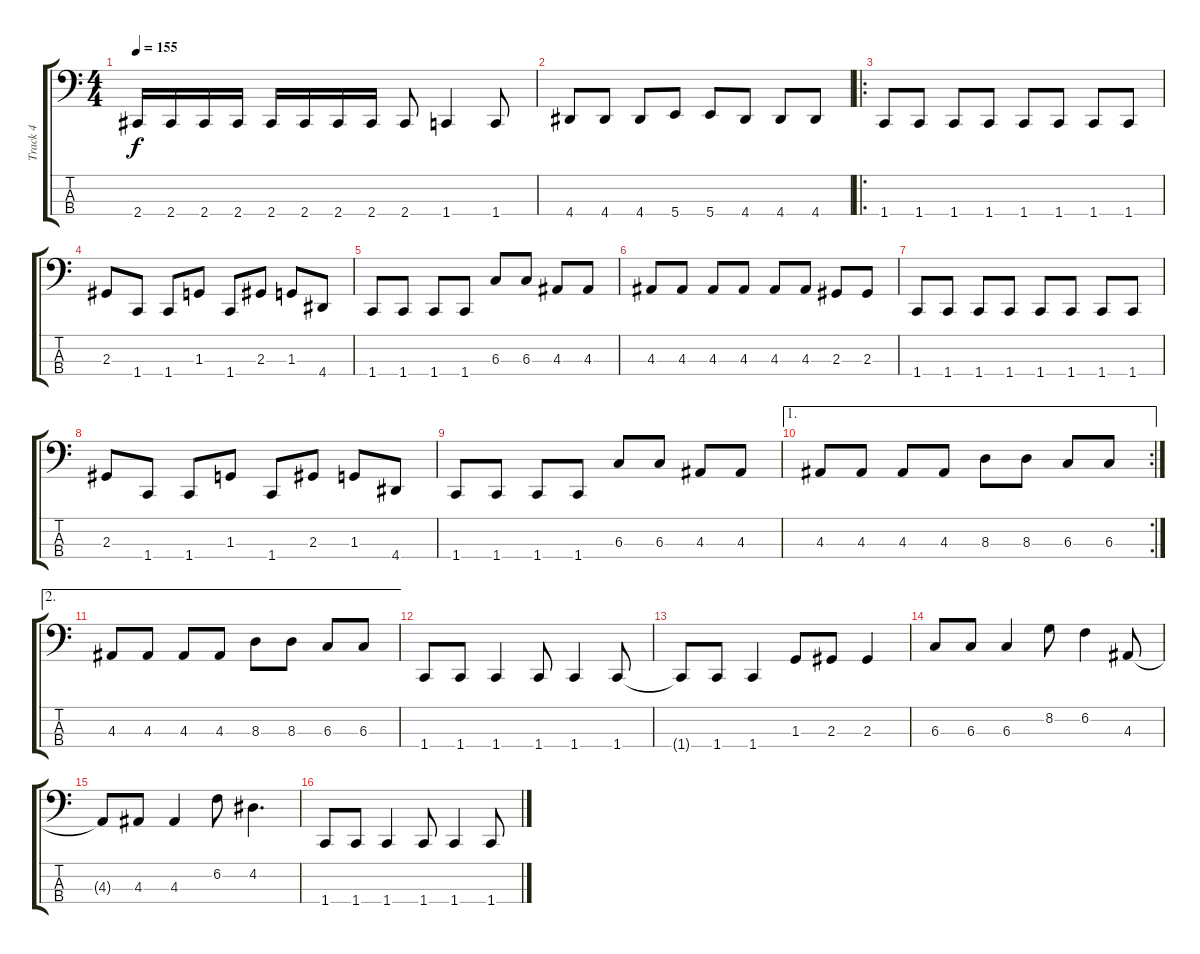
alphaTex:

\track ("Track 4" "Track 4") {instrument electricbasspick}
\staff {score tabs}
\tuning (E2 B1 Gb1 B0) {hide}
\ts (4 4)
\tempo 155
\clef f4
\ks c
2.4.16{dy f} 2.4.16 2.4.16 2.4.16 2.4.16 2.4.16 2.4.16 2.4.16 2.4.8 1.4.4 1.4.8 |
4.4.8 4.4.8 4.4.8 5.4.8 5.4.8 4.4.8 4.4.8 4.4.8 |
\ro
1.4.8 1.4.8 1.4.8 1.4.8 1.4.8 1.4.8 1.4.8 1.4.8 |
2.3.8 1.4.8 1.4.8 1.3.8 1.4.8 2.3.8 1.3.8 4.4.8 |
1.4.8 1.4.8 1.4.8 1.4.8 6.3.8 6.3.8 4.3.8 4.3.8 |
4.3.8 4.3.8 4.3.8 4.3.8 4.3.8 4.3.8 2.3.8 2.3.8 |
1.4.8 1.4.8 1.4.8 1.4.8 1.4.8 1.4.8 1.4.8 1.4.8 |
2.3.8 1.4.8 1.4.8 1.3.8 1.4.8 2.3.8 1.3.8 4.4.8 |
1.4.8 1.4.8 1.4.8 1.4.8 6.3.8 6.3.8 4.3.8 4.3.8 |
\ae 1
\rc 2
4.3.8 4.3.8 4.3.8 4.3.8 8.3.8 8.3.8 6.3.8 6.3.8 |
\ae 2
4.3.8 4.3.8 4.3.8 4.3.8 8.3.8 8.3.8 6.3.8 6.3.8 |
1.4.8 1.4.8 1.4.4 1.4.8 1.4.4 1.4.8 |
1.4{t}.8 1.4.8 1.4.4 1.3.8 2.3.8 2.3.4 |
6.3.8 6.3.8 6.3.4 8.2.8 6.2.4 4.3.8 |
4.3{t}.8 4.3.8 4.3.4 6.2.8 4.2.4{d} |
1.4.8 1.4.8 1.4.4 1.4.8 1.4.4 1.4.8
